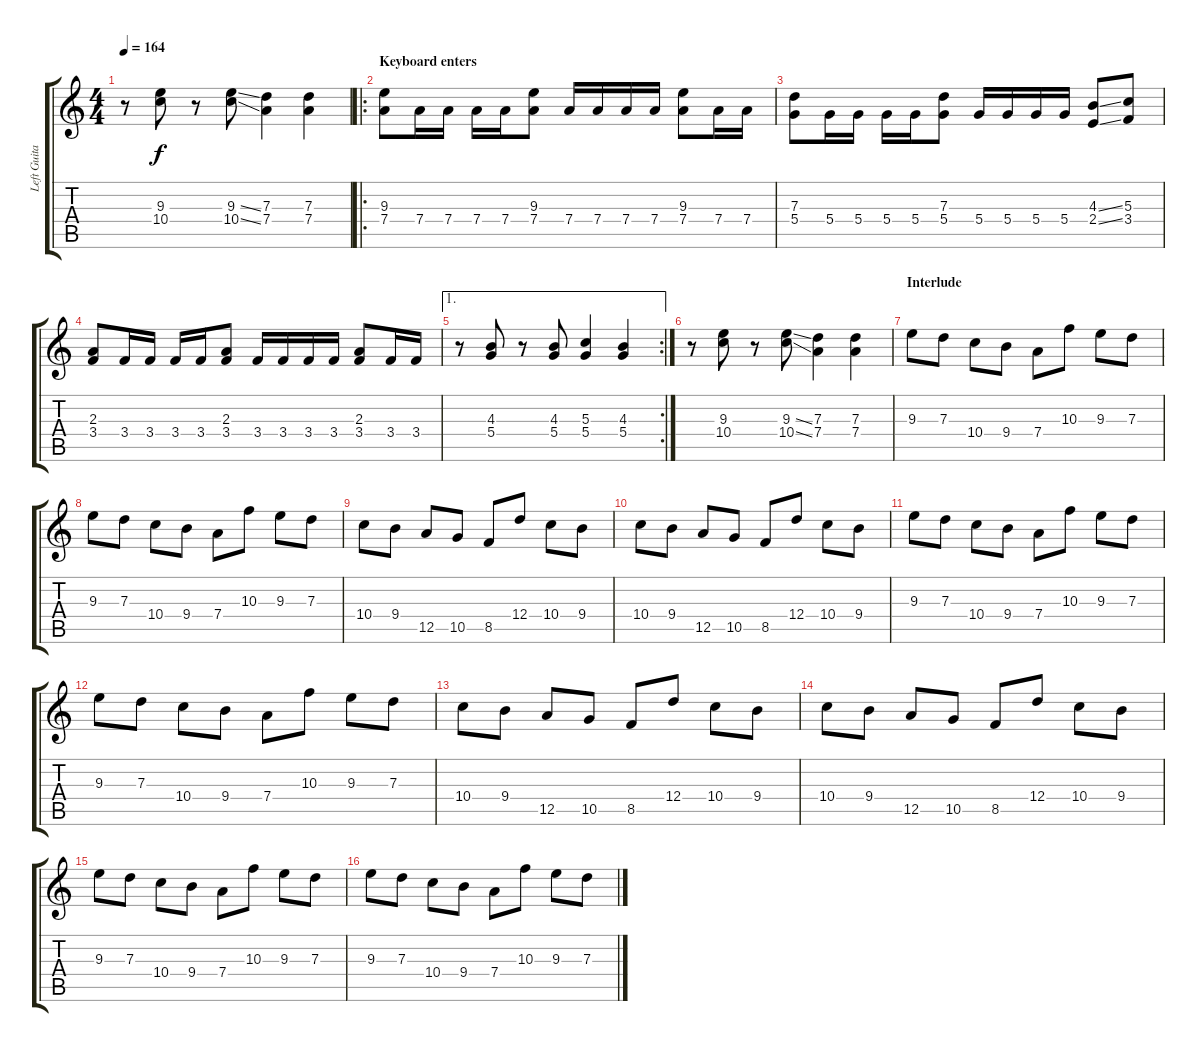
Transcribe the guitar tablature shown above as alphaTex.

\track ("Left Guitar" "Left Guita") {instrument distortionguitar}
\staff {score tabs}
\tuning (E4 B3 G3 D3 A2 E2) {hide}
\ts (4 4)
\tempo 164
\clef g2
\ks c
r.8{dy f} (9.3 10.4).8 r.8 (9.3{ss} 10.4{ss}).8 (7.3 7.4).4 (7.3 7.4).4 |
\ro
\section ("" "Keyboard enters")
(9.3 7.4).8 7.4.16 7.4.16 7.4.16 7.4.16 (9.3 7.4).8 7.4.16 7.4.16 7.4.16 7.4.16 (9.3 7.4).8 7.4.16 7.4.16 |
(7.3 5.4).8 5.4.16 5.4.16 5.4.16 5.4.16 (7.3 5.4).8 5.4.16 5.4.16 5.4.16 5.4.16 (4.3{ss} 2.4{ss}).8 (5.3 3.4).8 |
(2.3 3.4).8 3.4.16 3.4.16 3.4.16 3.4.16 (2.3 3.4).8 3.4.16 3.4.16 3.4.16 3.4.16 (2.3 3.4).8 3.4.16 3.4.16 |
\ae 1
\rc 2
r.8 (4.3 5.4).8 r.8 (4.3 5.4).8 (5.3 5.4).4 (4.3 5.4).4 |
r.8 (9.3 10.4).8 r.8 (9.3{ss} 10.4{ss}).8 (7.3 7.4).4 (7.3 7.4).4 |
\section ("" "Interlude")
9.3.8 7.3.8 10.4.8 9.4.8 7.4.8 10.3.8 9.3.8 7.3.8 |
9.3.8 7.3.8 10.4.8 9.4.8 7.4.8 10.3.8 9.3.8 7.3.8 |
10.4.8 9.4.8 12.5.8 10.5.8 8.5.8 12.4.8 10.4.8 9.4.8 |
10.4.8 9.4.8 12.5.8 10.5.8 8.5.8 12.4.8 10.4.8 9.4.8 |
9.3.8 7.3.8 10.4.8 9.4.8 7.4.8 10.3.8 9.3.8 7.3.8 |
9.3.8 7.3.8 10.4.8 9.4.8 7.4.8 10.3.8 9.3.8 7.3.8 |
10.4.8 9.4.8 12.5.8 10.5.8 8.5.8 12.4.8 10.4.8 9.4.8 |
10.4.8 9.4.8 12.5.8 10.5.8 8.5.8 12.4.8 10.4.8 9.4.8 |
9.3.8 7.3.8 10.4.8 9.4.8 7.4.8 10.3.8 9.3.8 7.3.8 |
9.3.8 7.3.8 10.4.8 9.4.8 7.4.8 10.3.8 9.3.8 7.3.8
